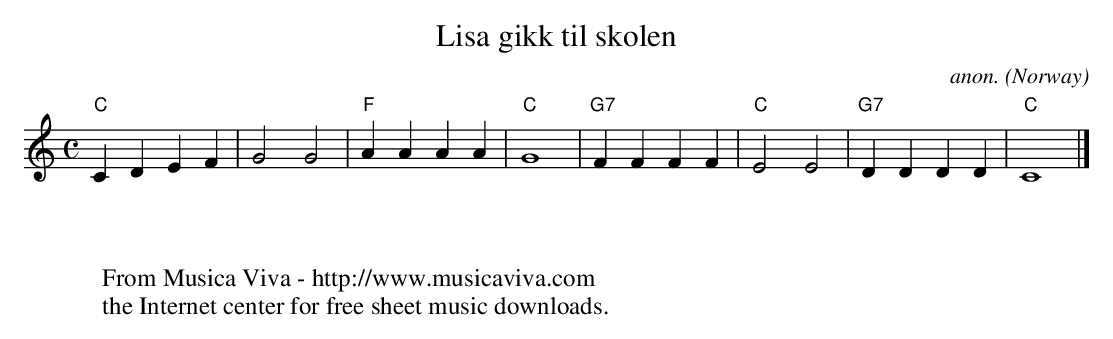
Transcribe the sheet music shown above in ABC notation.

X:1
T:Lisa gikk til skolen
C:anon.
O:Norway
M:C
L:1/4
K:C
"C"CDEF|G2G2|"F"AAAA|"C"G4|"G7"FFFF|"C"E2E2|"G7"DDDD|"C"C4|]
W:
W:
W:  From Musica Viva - http://www.musicaviva.com
W:  the Internet center for free sheet music downloads.
